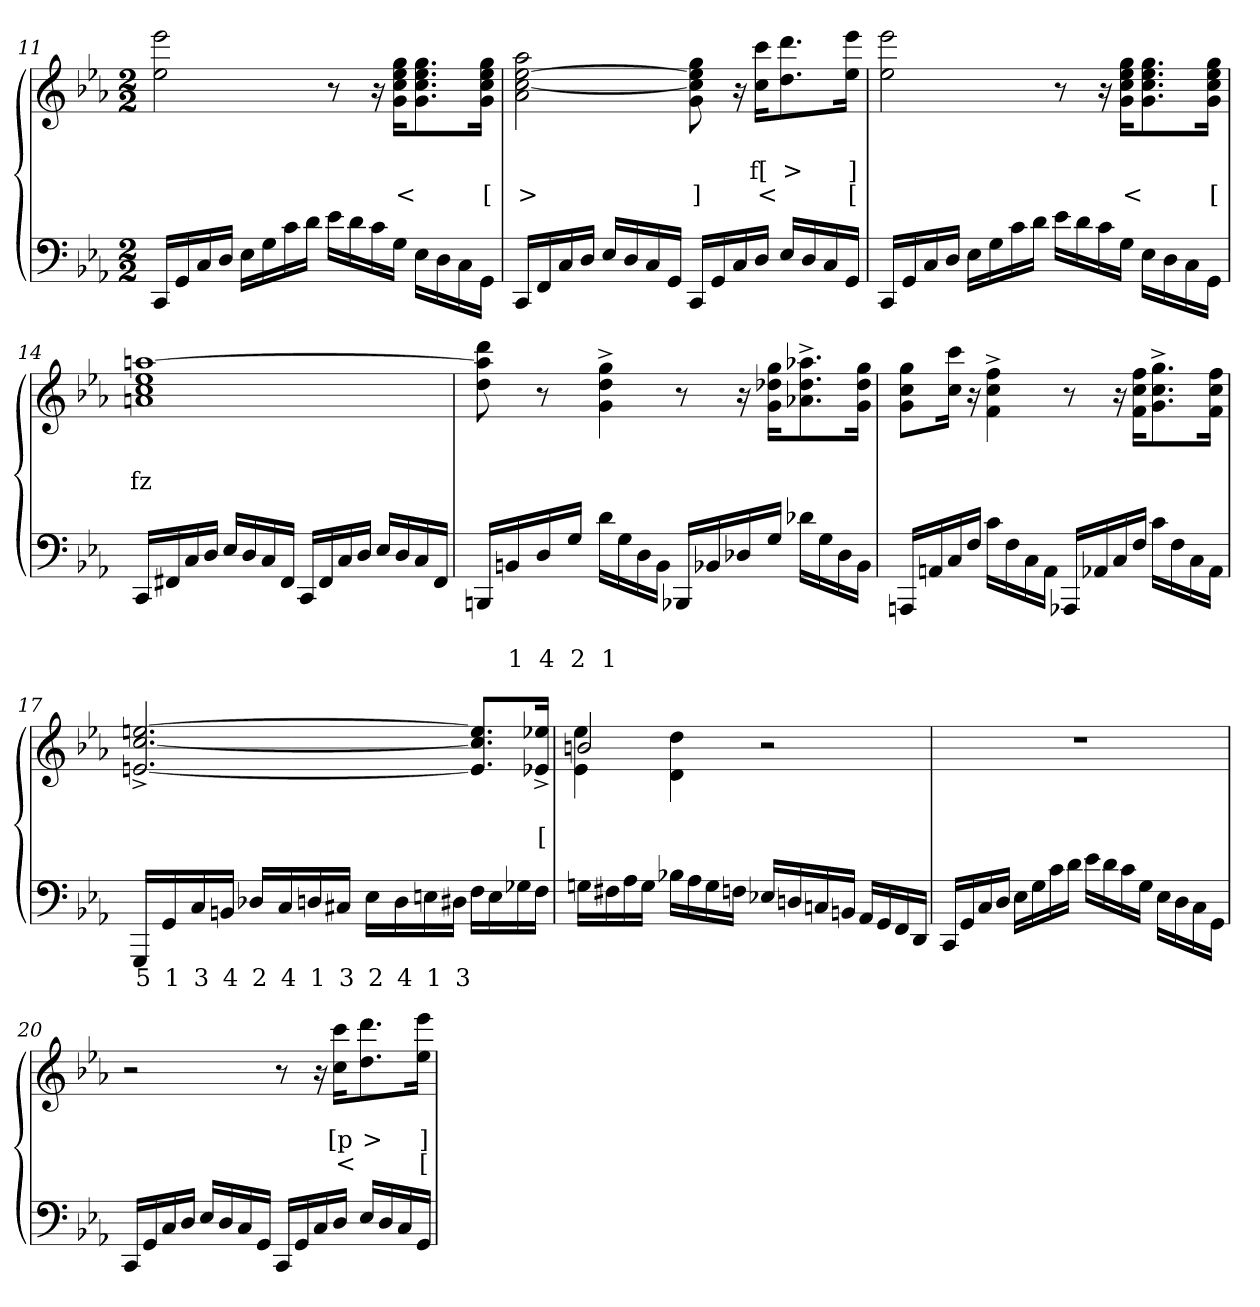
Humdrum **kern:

**kern	**text	**text	**kern	**text	**text	**text
*part2	*part2	*part2	*part1	*part1	*part1	*part1
*staff2	*staff2	*staff2	*staff1	*staff1	*staff1	*staff1
*clefF4	*	*	*clefG2	*	*	*
*k[b-e-a-]	*	*	*k[b-e-a-]	*	*	*
*M2/2	*	*	*M2/2	*	*	*
=11	=11	=11	=11	=11	=11	=11
16CCLL	.	.	2eee- 2ee-	.	.	.
16GG	.	.	.	.	.	.
16C	.	.	.	.	.	.
16DJJ	.	.	.	.	.	.
16E-LL	.	.	.	.	.	.
16G	.	.	.	.	.	.
16c	.	.	.	.	.	.
16dJJ	.	.	.	.	.	.
16e-LL	.	.	8r	.	>	.
16d	.	.	.	.	.	.
16c	.	.	16r	.	.	p
16GJJ	.	.	16gg 16ee- 16cc 16gKL	.	.	<
16E-LL	.	.	8.gg 8.ee- 8.cc 8.g	.	.	.
16D\	.	.	.	.	.	.
16C	.	.	.	.	.	.
16GGJJ	.	.	16gg 16ee- 16cc 16gJk	.	.	[
=12	=12	=12	=12	=12	=12	=12
16CCLL	.	.	2aa-\ [2ee-\ [2cc\ 2a-\	.	.	>
16FF	.	.	.	.	.	.
16C	.	.	.	.	.	.
16DJJ	.	.	.	.	.	.
16E-LL	.	.	.	.	.	.
16D	.	.	.	.	.	.
16C	.	.	.	.	.	.
16GGJJ	.	.	.	.	.	.
16CCLL	.	.	8gg 8ee-] 8cc] 8g	.	.	]
16GG	.	.	.	.	.	.
16C	.	.	16r	.	.	.
16DJJ	.	.	16ccc 16ccKL	.	f[	<
16E-LL	.	.	8.ddd 8.dd	.	>	.
16D	.	.	.	.	.	.
16C	.	.	.	.	.	.
16GGJJ	.	.	16eee- 16ee-Jk	.	]	[
=13	=13	=13	=13	=13	=13	=13
16CCLL	.	.	2eee- 2ee-	.	.	.
16GG	.	.	.	.	.	.
16C	.	.	.	.	.	.
16DJJ	.	.	.	.	.	.
16E-LL	.	.	.	.	.	.
16G	.	.	.	.	.	.
16c	.	.	.	.	.	.
16dJJ	.	.	.	.	.	.
16e-LL	.	.	8r	.	>	.
16d	.	.	.	.	.	.
16c	.	.	16r	.	.	.
16GJJ	.	.	16gg 16ee- 16cc 16gKL	.	.	<
16E-\LL	.	.	8.gg 8.ee- 8.cc 8.g	.	.	.
16D	.	.	.	.	.	.
16C	.	.	.	.	.	.
16GGJJ	.	.	16gg 16ee- 16cc 16gJk	.	.	[
=14	=14	=14	=14	=14	=14	=14
16CCLL	.	.	[1aan 1ee- 1cc 1an	.	fz	.
16FF#X	.	.	.	.	.	.
16C	.	.	.	.	.	.
16DJJ	.	.	.	.	.	.
16E-LL	.	.	.	.	.	.
16D	.	.	.	.	.	.
16C	.	.	.	.	.	.
16FF#JJ	.	.	.	.	.	.
16CCLL	.	.	.	.	.	.
16FF#	.	.	.	.	.	.
16C	.	.	.	.	.	.
16DJJ	.	.	.	.	.	.
16E-LL	.	.	.	.	.	.
16D	.	.	.	.	.	.
16C	.	.	.	.	.	.
16FF#JJ	.	.	.	.	.	.
=15	=15	=15	=15	=15	=15	=15
16BBBnLL	.	.	8ddd 8aan] 8dd	.	.	.
16BBn	.	1	.	.	.	.
16D	.	4	8r	.	.	.
16GJJ	.	2	.	.	.	.
16dLL	.	1	4gg^> 4dd^> 4g^>	.	.	.
16G	.	.	.	.	.	.
16D	.	.	.	.	.	.
16BBJJ	.	.	.	.	.	.
16BBB-XLL	.	.	8r	.	.	.
16BB-	.	.	.	.	.	.
16D-X	.	.	16r	.	.	.
16GJJ	.	.	16gg 16dd-X 16gKL	.	.	.
16d-LL	.	.	8.aa-X^> 8.dd-^> 8.a-X^>	.	.	.
16G	.	.	.	.	.	.
16D-	.	.	.	.	.	.
16BB-JJ	.	.	16gg 16dd- 16gJk	.	.	.
=16	=16	=16	=16	=16	=16	=16
16AAAnLL	.	.	8gg 8cc 8gL	.	.	.
16AAn	.	.	.	.	.	.
16C	.	.	16ccc 16ccJk	.	.	.
16FJJ	.	.	16r	.	.	.
16cLL	.	.	4ff^> 4cc^> 4f^>	.	.	.
16F	.	.	.	.	.	.
16C	.	.	.	.	.	.
16AAJJ	.	.	.	.	.	.
16AAA-XLL	.	.	8r	.	.	.
16AA-	.	.	.	.	.	.
16C	.	.	16r	.	.	.
16FJJ	.	.	16ff 16cc 16fKL	.	.	.
16cLL	.	.	8.gg^> 8.cc^> 8.g^>	.	.	.
16F	.	.	.	.	.	.
16C	.	.	.	.	.	.
16AA-JJ	.	.	16ff 16cc 16fJk	.	.	.
=17	=17	=17	=17	=17	=17	=17
16GGGLL	5	.	[2.een^> [2.cc^> [2.en^>	.	.	.
16GG	1	.	.	.	.	.
16C	3	.	.	.	.	.
16BBnJJ	4	.	.	.	.	.
16D-XLL	2	.	.	.	.	.
16C	4	.	.	.	.	.
16Dn	1	.	.	.	.	.
16C#XJJ	3	.	.	.	.	.
16E-LL	2	.	.	.	.	.
16D	4	.	.	.	.	.
16En	1	.	.	.	.	.
16D#XJJ	3	.	.	.	.	.
16FLL	.	.	8.ee] 8.cc] 8.e]L	.	.	.
16E	.	.	.	.	.	.
16G-X	.	.	.	.	.	.
16FJJ	.	.	16ee-X^> 16e-X^>Jk	.	[	.
=18	=18	=18	=18	=18	=18	=18
*	*	*	*^	*	*	*
16GnLL	.	.	2bn	4ee- 4e-	.	.	.
16F#X	.	.	.	.	.	.	.
16A-	.	.	.	.	.	.	.
16GJJ	.	.	.	.	.	.	.
16B-XLL	.	.	.	4dd 4d	.	.	.
16A-	.	.	.	.	.	.	.
16G	.	.	.	.	.	.	.
16FnJJ	.	.	.	.	.	.	.
16E-XLL	.	.	2ryy	2r	.	.	.
16Dn	.	.	.	.	.	.	.
16Cn	.	.	.	.	.	.	.
16BBnJJ	.	.	.	.	.	.	.
16AA-LL	.	.	.	.	.	.	.
16GG	.	.	.	.	.	.	.
16FF	.	.	.	.	.	.	.
16DDJJ	.	.	.	.	.	.	.
*	*	*	*v	*v	*	*	*
=19	=19	=19	=19	=19	=19	=19
16CCLL	.	.	1r	.	.	.
16GG	.	.	.	.	.	.
16C	.	.	.	.	.	.
16DJJ	.	.	.	.	.	.
16E-LL	.	.	.	.	.	.
16G	.	.	.	.	.	.
16c	.	.	.	.	.	.
16dJJ	.	.	.	.	.	.
16e-LL	.	.	.	.	.	.
16d	.	.	.	.	.	.
16c	.	.	.	.	.	.
16GJJ	.	.	.	.	.	.
16E-LL	.	.	.	.	.	.
16D\	.	.	.	.	.	.
16C	.	.	.	.	.	.
16GGJJ	.	.	.	.	.	.
=20	=20	=20	=20	=20	=20	=20
16CCLL	.	.	2r	.	.	.
16GG	.	.	.	.	.	.
16C	.	.	.	.	.	.
16DJJ	.	.	.	.	.	.
16E-LL	.	.	.	.	.	.
16D	.	.	.	.	.	.
16C	.	.	.	.	.	.
16GGJJ	.	.	.	.	.	.
16CCLL	.	.	8r	.	.	.
16GG	.	.	.	.	.	.
16C	.	.	16r	.	.	.
16DJJ	.	.	16ccc 16ccKL	.	[p	<
16E-LL	.	.	8.ddd 8.dd	.	>	.
16D	.	.	.	.	.	.
16C	.	.	.	.	.	.
16GGJJ	.	.	16eee- 16ee-Jk	.	]	[
=	=	=	=	=	=	=
*-	*-	*-	*-	*-	*-	*-
